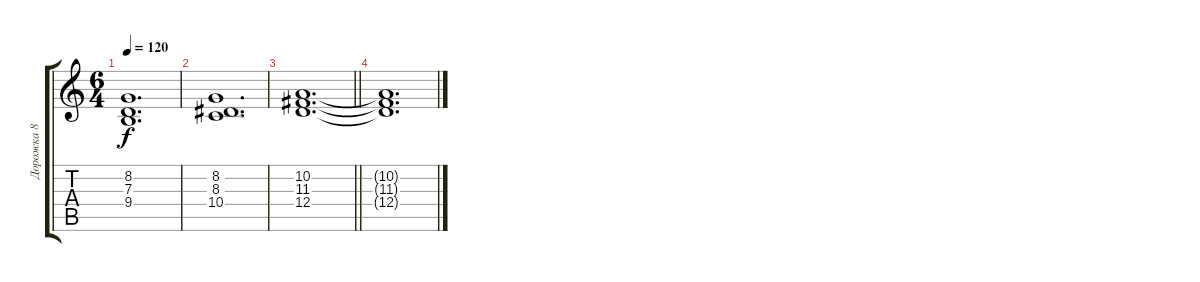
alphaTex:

\track ("Дорожка 8" "Дорожка 8") {instrument choiraahs}
\staff {score tabs}
\tuning (E4 B3 G3 D3 A2 E2) {hide}
\ts (6 4)
\tempo 120
\clef g2
\ks c
(8.2 7.3 9.4).1{d dy f} |
(8.2 8.3 10.4).1{d} |
\barLineRight lightlight
(10.2 11.3 12.4).1{d} |
(10.2{t} 11.3{t} 12.4{t}).1{d}
